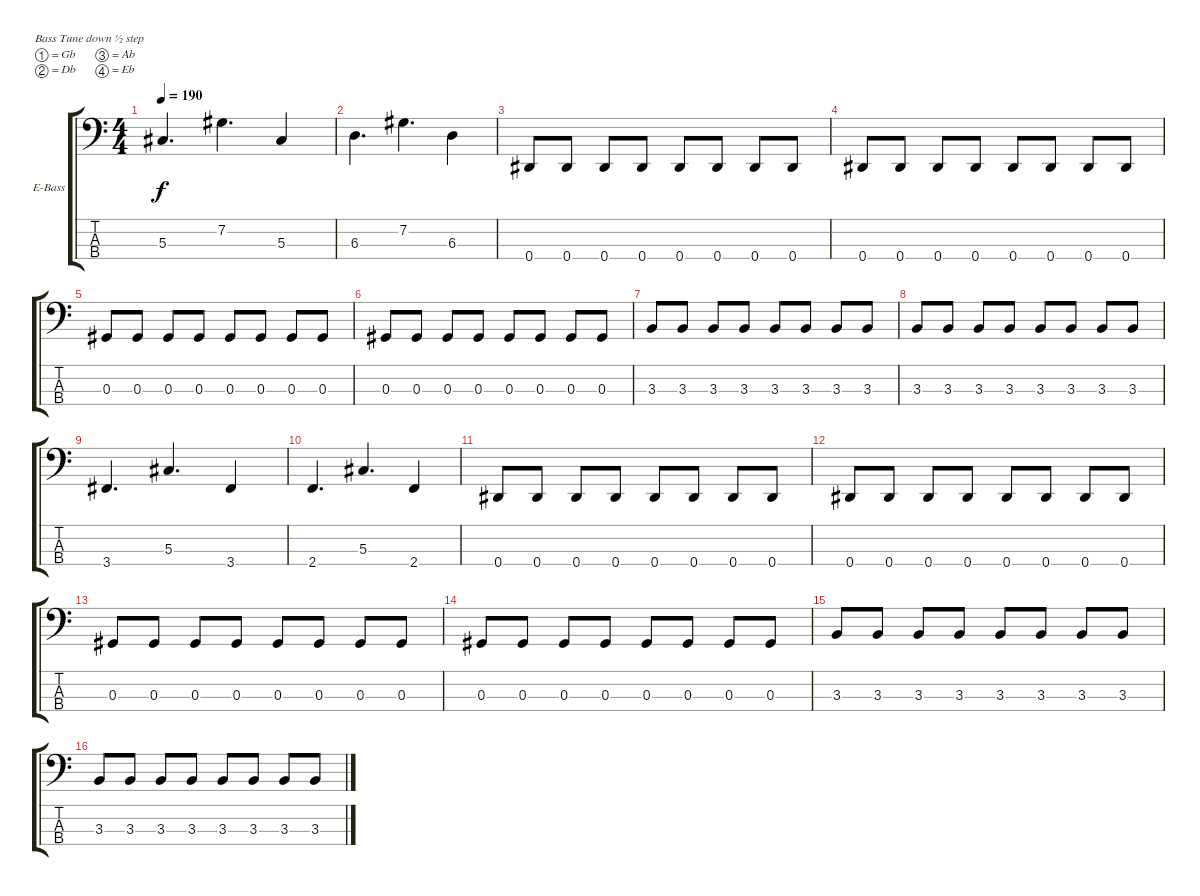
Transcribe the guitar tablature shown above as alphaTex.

\bracketExtendMode groupsimilarinstruments
\firstSystemTrackNameOrientation horizontal
\otherSystemsTrackNameOrientation horizontal
\track ("Виталий Дубинин" "E-Bass") {instrument electricbassfinger}
\staff {score tabs}
\tuning (Gb2 Db2 Ab1 Eb1)
\ts (4 4)
\tempo 190
\clef f4
\ks c
5.3.4{d dy f} 7.2.4{d} 5.3.4 |
6.3.4{d} 7.2.4{d} 6.3.4 |
0.4.8 0.4.8 0.4.8 0.4.8 0.4.8 0.4.8 0.4.8 0.4.8 |
0.4.8 0.4.8 0.4.8 0.4.8 0.4.8 0.4.8 0.4.8 0.4.8 |
0.3.8 0.3.8 0.3.8 0.3.8 0.3.8 0.3.8 0.3.8 0.3.8 |
0.3.8 0.3.8 0.3.8 0.3.8 0.3.8 0.3.8 0.3.8 0.3.8 |
3.3.8 3.3.8 3.3.8 3.3.8 3.3.8 3.3.8 3.3.8 3.3.8 |
3.3.8 3.3.8 3.3.8 3.3.8 3.3.8 3.3.8 3.3.8 3.3.8 |
3.4.4{d} 5.3.4{d} 3.4.4 |
2.4.4{d} 5.3.4{d} 2.4.4 |
0.4.8 0.4.8 0.4.8 0.4.8 0.4.8 0.4.8 0.4.8 0.4.8 |
0.4.8 0.4.8 0.4.8 0.4.8 0.4.8 0.4.8 0.4.8 0.4.8 |
0.3.8 0.3.8 0.3.8 0.3.8 0.3.8 0.3.8 0.3.8 0.3.8 |
0.3.8 0.3.8 0.3.8 0.3.8 0.3.8 0.3.8 0.3.8 0.3.8 |
3.3.8 3.3.8 3.3.8 3.3.8 3.3.8 3.3.8 3.3.8 3.3.8 |
3.3.8 3.3.8 3.3.8 3.3.8 3.3.8 3.3.8 3.3.8 3.3.8
